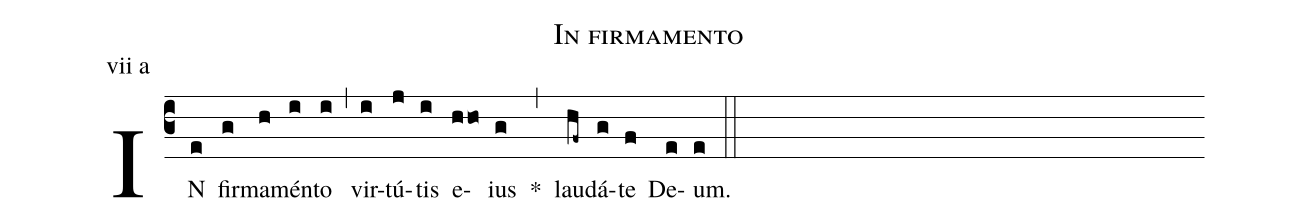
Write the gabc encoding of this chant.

name:In firmamento;
office-part:Antiphona;
mode:7;
annotation: vii a;
%%
(c3)
IN(e) fir(g)ma(h)mén(i)to(i) (,)
vir(i)tú(j)tis(i) e(hho)ius(g) *(,)
lau(hf~)dá(g)te(f) De(e)um.(e) (::)
